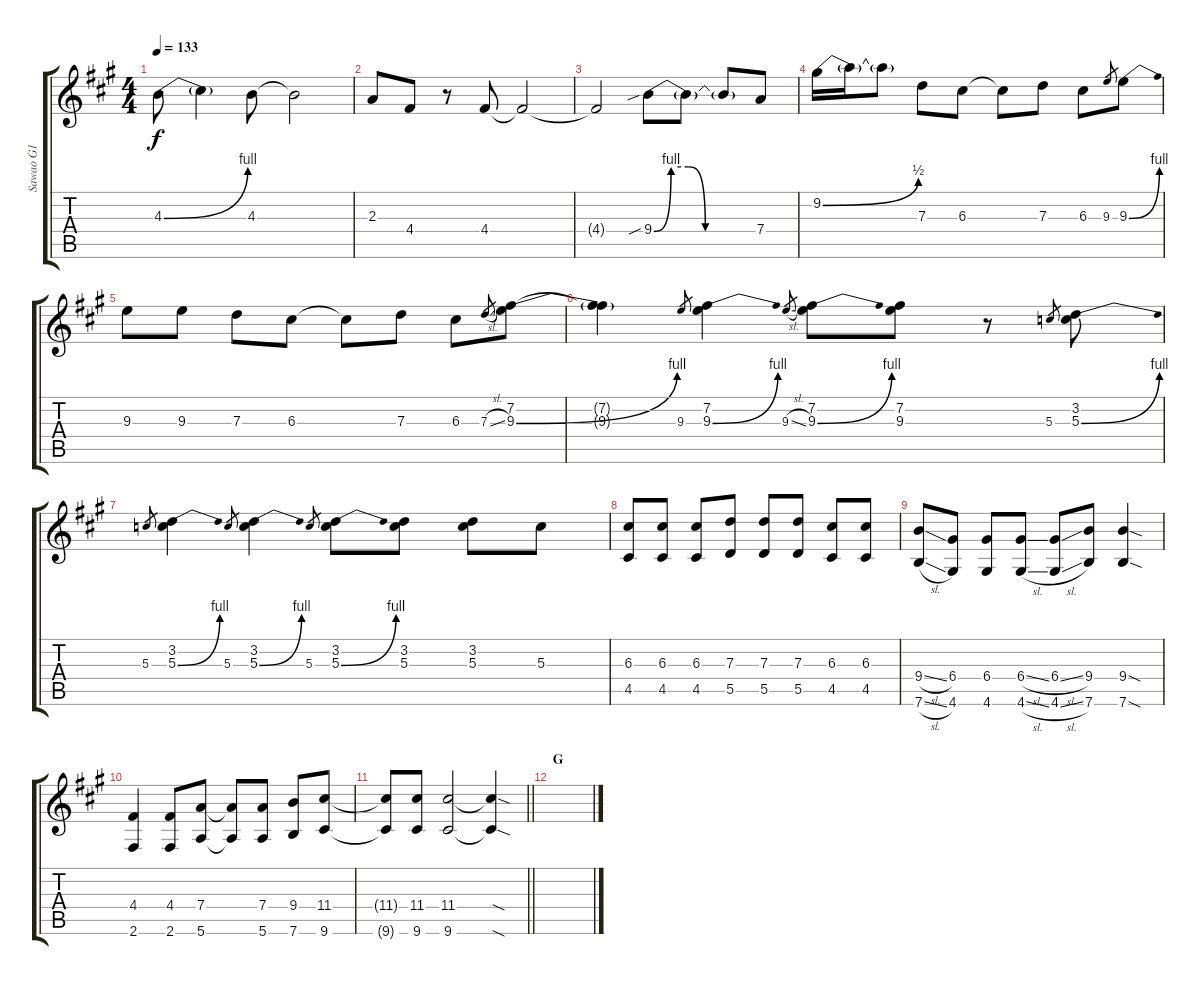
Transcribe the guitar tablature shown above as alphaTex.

\track ("Sawao G1" "Sawao G1") {instrument distortionguitar}
\staff {score tabs}
\tuning (E4 B3 G3 D3 A2 E2) {hide}
\ts (4 4)
\tempo 133
\clef g2
\ks a
4.3{be (bend 0 0 60 4)}.8{dy f} 4.3{t}.4 4.3.8 4.3{t}.2 |
2.3.8 4.4.8 r.8 4.4.8 4.4{t}.2 |
4.4{t}.2 9.4{be (custom 0 0 10 4 20 4 30 0 60 0) sib}.8 9.4{t}.8 9.4{t}.8 7.4.8 |
9.2{be (bend 0 0 60 2)}.16 9.2{t}.16 9.2{t}.8 7.3.8 6.3.8 6.3{t}.8 7.3.8 6.3.8 9.3.8{gr} 9.3{be (bend 0 0 60 4)}.8 |
9.3.8 9.3.8 7.3.8 6.3.8 6.3{t}.8 7.3.8 6.3.8 7.3{sl}.8{gr} (7.2 9.3{be (bend 0 0 60 4)}).8 |
(7.2{t} 9.3{t}).4 9.3.8{gr} (7.2 9.3{be (bend 0 0 60 4)}).4 9.3{sl}.8{gr} (7.2 9.3{be (bend 0 0 60 4)}).8 (7.2 9.3).8 r.8 5.3.8{gr} (3.2 5.3{be (bend 0 0 60 4)}).8 |
5.3.8{gr} (3.2 5.3{be (bend 0 0 60 4)}).4 5.3.8{gr} (3.2 5.3{be (bend 0 0 60 4)}).4 5.3.8{gr} (3.2 5.3{be (bend 0 0 60 4)}).8 (3.2 5.3).8 (3.2 5.3).8 5.3.8 |
(6.3 4.5).8 (6.3 4.5).8 (6.3 4.5).8 (7.3 5.5).8 (7.3 5.5).8 (7.3 5.5).8 (6.3 4.5).8 (6.3 4.5).8 |
(9.4{sl} 7.6{sl}).8 (6.4 4.6).8 (6.4 4.6).8 (6.4{sl} 4.6{sl}).8 (6.4{sl} 4.6{sl}).8 (9.4 7.6).8 (9.4{sod} 7.6{sod}).4 |
(4.4 2.6).4 (4.4 2.6).8 (7.4 5.6).8 (7.4{t} 5.6{t}).8 (7.4 5.6).8 (9.4 7.6).8 (11.4 9.6).8 |
\barLineRight lightlight
(11.4{t} 9.6{t}).8 (11.4 9.6).8 (11.4 9.6).2 (11.4{sod t} 9.6{sod t}).4 |
\section ("" "G")
